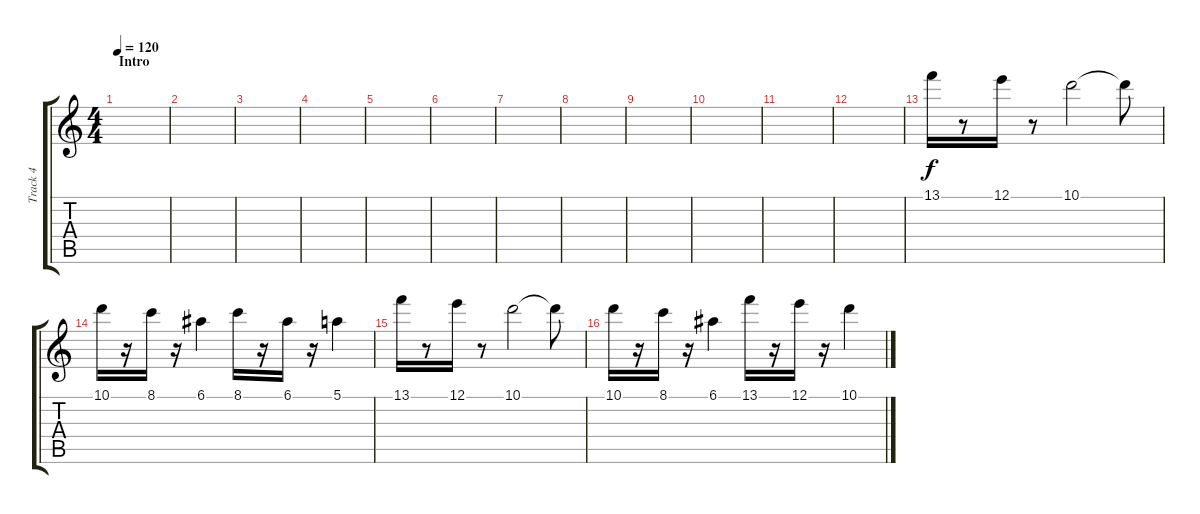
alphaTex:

\track ("Track 4" "Track 4") {instrument overdrivenguitar}
\staff {score tabs}
\tuning (E4 B3 G3 D3 A2 E2) {hide}
\ts (4 4)
\section ("" "Intro")
\tempo 120
\clef g2
\ks c
|
|
|
|
|
|
|
|
|
|
|
|
13.1.16 r.8 12.1.16 r.8 10.1.2 10.1{t}.8 |
10.1.16 r.16 8.1.16 r.16 6.1.4 8.1.16 r.16 6.1.16 r.16 5.1.4 |
13.1.16 r.8 12.1.16 r.8 10.1.2 10.1{t}.8 |
10.1.16 r.16 8.1.16 r.16 6.1.4 13.1.16 r.16 12.1.16 r.16 10.1.4
